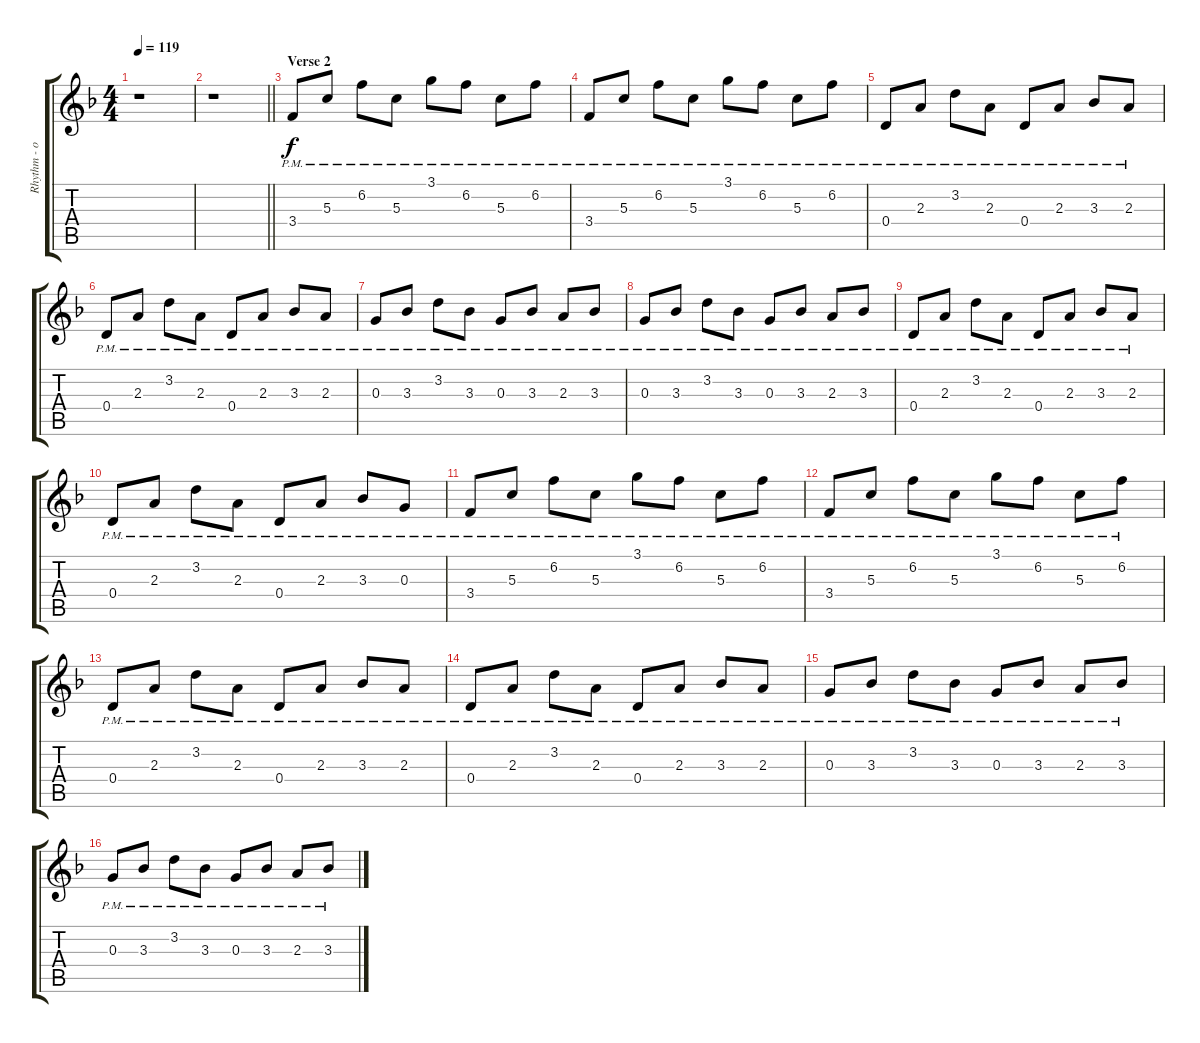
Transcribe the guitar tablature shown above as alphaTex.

\track ("Rhythm - overdriven - right" "Rhythm - o") {instrument overdrivenguitar}
\staff {score tabs}
\tuning (E4 B3 G3 D3 A2 E2) {hide}
\ts (4 4)
\tempo 119
\clef g2
\ks f
r.1{dy f} |
\barLineRight lightlight
r.1 |
\section ("" "Verse 2")
3.4{pm}.8 5.3{pm}.8 6.2{pm}.8 5.3{pm}.8 3.1{pm}.8 6.2{pm}.8 5.3{pm}.8 6.2{pm}.8 |
3.4{pm}.8 5.3{pm}.8 6.2{pm}.8 5.3{pm}.8 3.1{pm}.8 6.2{pm}.8 5.3{pm}.8 6.2{pm}.8 |
0.4{pm}.8 2.3{pm}.8 3.2{pm}.8 2.3{pm}.8 0.4{pm}.8 2.3{pm}.8 3.3{pm}.8 2.3{pm}.8 |
0.4{pm}.8 2.3{pm}.8 3.2{pm}.8 2.3{pm}.8 0.4{pm}.8 2.3{pm}.8 3.3{pm}.8 2.3{pm}.8 |
0.3{pm}.8 3.3{pm}.8 3.2{pm}.8 3.3{pm}.8 0.3{pm}.8 3.3{pm}.8 2.3{pm}.8 3.3{pm}.8 |
0.3{pm}.8 3.3{pm}.8 3.2{pm}.8 3.3{pm}.8 0.3{pm}.8 3.3{pm}.8 2.3{pm}.8 3.3{pm}.8 |
0.4{pm}.8 2.3{pm}.8 3.2{pm}.8 2.3{pm}.8 0.4{pm}.8 2.3{pm}.8 3.3{pm}.8 2.3{pm}.8 |
0.4{pm}.8 2.3{pm}.8 3.2{pm}.8 2.3{pm}.8 0.4{pm}.8 2.3{pm}.8 3.3{pm}.8 0.3{pm}.8 |
3.4{pm}.8 5.3{pm}.8 6.2{pm}.8 5.3{pm}.8 3.1{pm}.8 6.2{pm}.8 5.3{pm}.8 6.2{pm}.8 |
3.4{pm}.8 5.3{pm}.8 6.2{pm}.8 5.3{pm}.8 3.1{pm}.8 6.2{pm}.8 5.3{pm}.8 6.2{pm}.8 |
0.4{pm}.8 2.3{pm}.8 3.2{pm}.8 2.3{pm}.8 0.4{pm}.8 2.3{pm}.8 3.3{pm}.8 2.3{pm}.8 |
0.4{pm}.8 2.3{pm}.8 3.2{pm}.8 2.3{pm}.8 0.4{pm}.8 2.3{pm}.8 3.3{pm}.8 2.3{pm}.8 |
0.3{pm}.8 3.3{pm}.8 3.2{pm}.8 3.3{pm}.8 0.3{pm}.8 3.3{pm}.8 2.3{pm}.8 3.3{pm}.8 |
0.3{pm}.8 3.3{pm}.8 3.2{pm}.8 3.3{pm}.8 0.3{pm}.8 3.3{pm}.8 2.3{pm}.8 3.3{pm}.8
